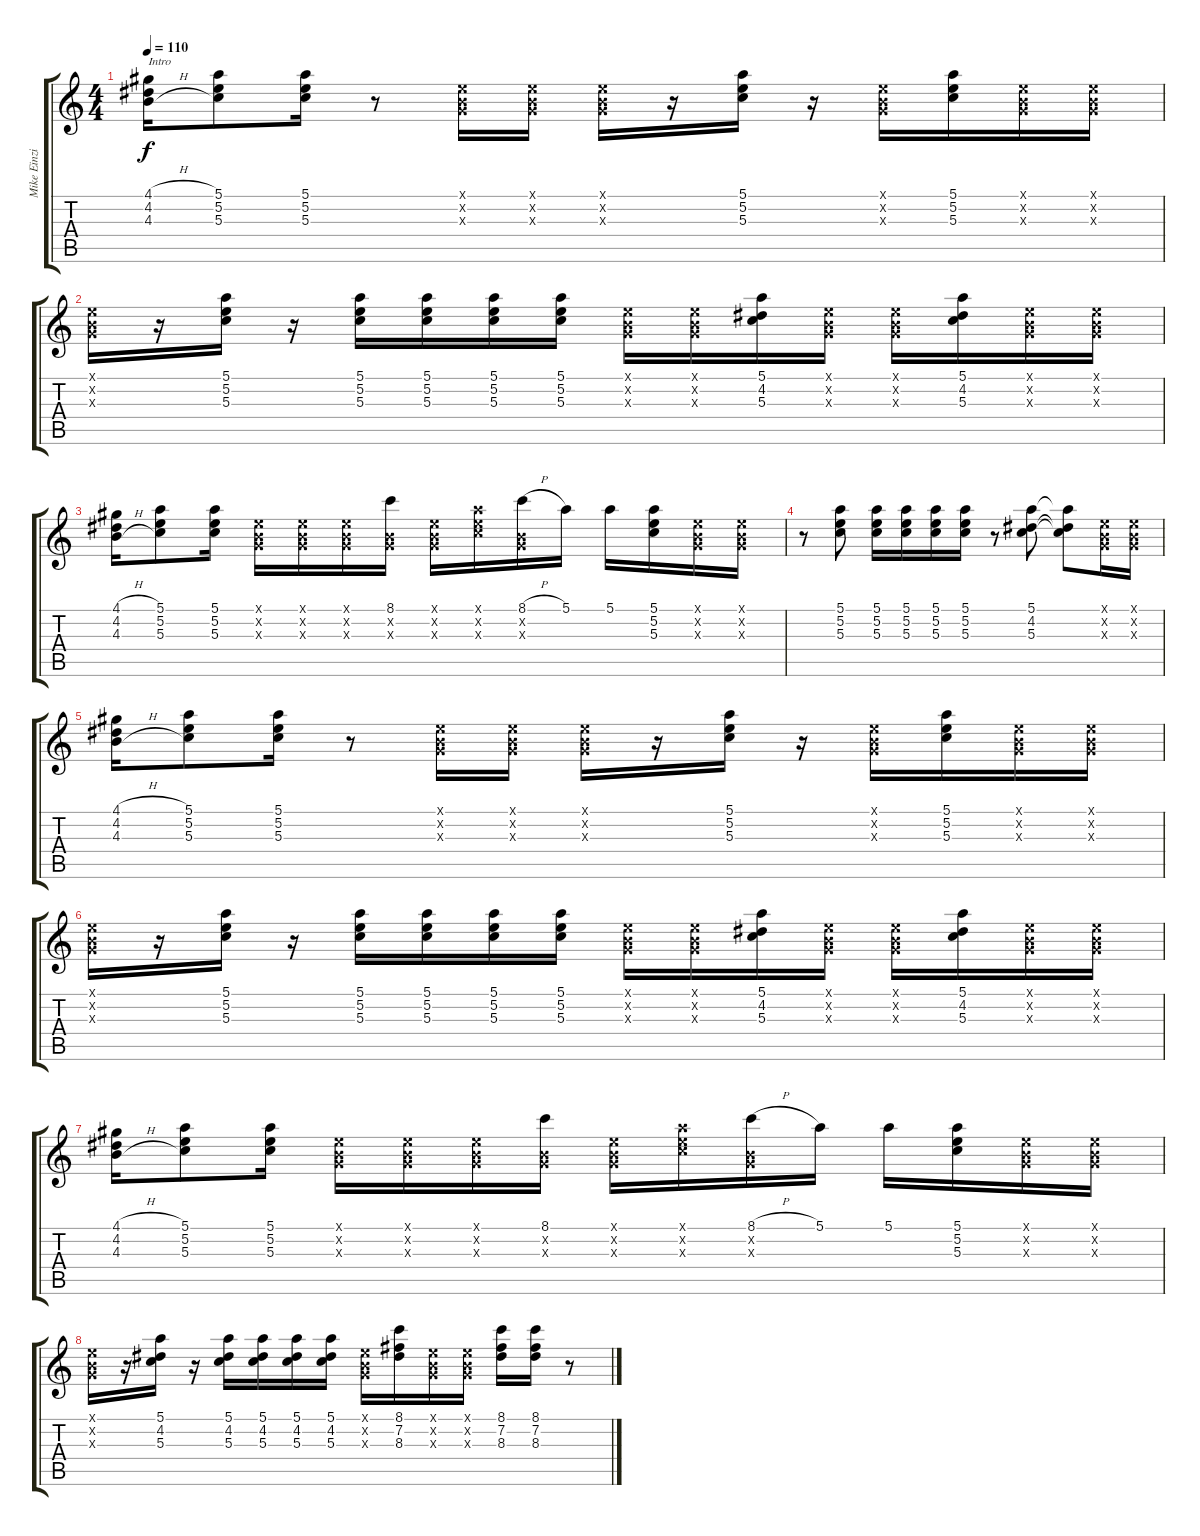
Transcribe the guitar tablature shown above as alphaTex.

\track ("Mike Einziger" "Mike Einzi") {instrument electricguitarclean}
\staff {score tabs}
\tuning (E4 B3 G3 D3 A2 E2) {hide}
\ts (4 4)
\tempo 110
\clef g2
\ks c
(4.1{h} 4.2{h} 4.3{h}).16{txt "Intro" dy f instrument electricguitarclean} (5.1 5.2 5.3).8 (5.1 5.2 5.3).16 r.8 (0.1{x} 0.2{x} 0.3{x}).16 (0.1{x} 0.2{x} 0.3{x}).16 (0.1{x} 0.2{x} 0.3{x}).16 r.16 (5.1 5.2 5.3).16 r.16 (0.1{x} 0.2{x} 0.3{x}).16 (5.1 5.2 5.3).16 (0.1{x} 0.2{x} 0.3{x}).16 (0.1{x} 0.2{x} 0.3{x}).16 |
(0.1{x} 0.2{x} 0.3{x}).16 r.16 (5.1 5.2 5.3).16 r.16 (5.1 5.2 5.3).16 (5.1 5.2 5.3).16 (5.1 5.2 5.3).16 (5.1 5.2 5.3).16 (0.1{x} 0.2{x} 0.3{x}).16 (0.1{x} 0.2{x} 0.3{x}).16 (5.1 4.2 5.3).16 (0.1{x} 0.2{x} 0.3{x}).16 (0.1{x} 0.2{x} 0.3{x}).16 (5.1 4.2 5.3).16 (0.1{x} 0.2{x} 0.3{x}).16 (0.1{x} 0.2{x} 0.3{x}).16 |
(4.1{h} 4.2{h} 4.3{h}).16 (5.1 5.2 5.3).8 (5.1 5.2 5.3).16 (0.1{x} 0.2{x} 0.3{x}).16 (0.1{x} 0.2{x} 0.3{x}).16 (0.1{x} 0.2{x} 0.3{x}).16 (8.1 0.2{x} 0.3{x}).16 (0.1{x} 0.2{x} 0.3{x}).16 (5.1{x} 5.2{x} 5.3{x}).16 (8.1{h} 0.2{x} 0.3{x}).16 5.1.16 5.1.16 (5.1 5.2 5.3).16 (0.1{x} 0.2{x} 0.3{x}).16 (0.1{x} 0.2{x} 0.3{x}).16 |
r.8 (5.1 5.2 5.3).8 (5.1 5.2 5.3).16 (5.1 5.2 5.3).16 (5.1 5.2 5.3).16 (5.1 5.2 5.3).16 r.8 (5.1 4.2 5.3).8 (5.1{t} 4.2{t} 5.3{t}).8 (0.1{x} 0.2{x} 0.3{x}).16 (0.1{x} 0.2{x} 0.3{x}).16 |
(4.1{h} 4.2{h} 4.3{h}).16 (5.1 5.2 5.3).8 (5.1 5.2 5.3).16 r.8 (0.1{x} 0.2{x} 0.3{x}).16 (0.1{x} 0.2{x} 0.3{x}).16 (0.1{x} 0.2{x} 0.3{x}).16 r.16 (5.1 5.2 5.3).16 r.16 (0.1{x} 0.2{x} 0.3{x}).16 (5.1 5.2 5.3).16 (0.1{x} 0.2{x} 0.3{x}).16 (0.1{x} 0.2{x} 0.3{x}).16 |
(0.1{x} 0.2{x} 0.3{x}).16 r.16 (5.1 5.2 5.3).16 r.16 (5.1 5.2 5.3).16 (5.1 5.2 5.3).16 (5.1 5.2 5.3).16 (5.1 5.2 5.3).16 (0.1{x} 0.2{x} 0.3{x}).16 (0.1{x} 0.2{x} 0.3{x}).16 (5.1 4.2 5.3).16 (0.1{x} 0.2{x} 0.3{x}).16 (0.1{x} 0.2{x} 0.3{x}).16 (5.1 4.2 5.3).16 (0.1{x} 0.2{x} 0.3{x}).16 (0.1{x} 0.2{x} 0.3{x}).16 |
(4.1{h} 4.2{h} 4.3{h}).16 (5.1 5.2 5.3).8 (5.1 5.2 5.3).16 (0.1{x} 0.2{x} 0.3{x}).16 (0.1{x} 0.2{x} 0.3{x}).16 (0.1{x} 0.2{x} 0.3{x}).16 (8.1 0.2{x} 0.3{x}).16 (0.1{x} 0.2{x} 0.3{x}).16 (5.1{x} 5.2{x} 5.3{x}).16 (8.1{h} 0.2{x} 0.3{x}).16 5.1.16 5.1.16 (5.1 5.2 5.3).16 (0.1{x} 0.2{x} 0.3{x}).16 (0.1{x} 0.2{x} 0.3{x}).16 |
(0.1{x} 0.2{x} 0.3{x}).16 r.16 (5.1 4.2 5.3).16 r.16 (5.1 4.2 5.3).16 (5.1 4.2 5.3).16 (5.1 4.2 5.3).16 (5.1 4.2 5.3).16 (0.1{x} 0.2{x} 0.3{x}).16 (8.1 7.2 8.3).16 (0.1{x} 0.2{x} 0.3{x}).16 (0.1{x} 0.2{x} 0.3{x}).16 (8.1 7.2 8.3).16 (8.1 7.2 8.3).16 r.8
